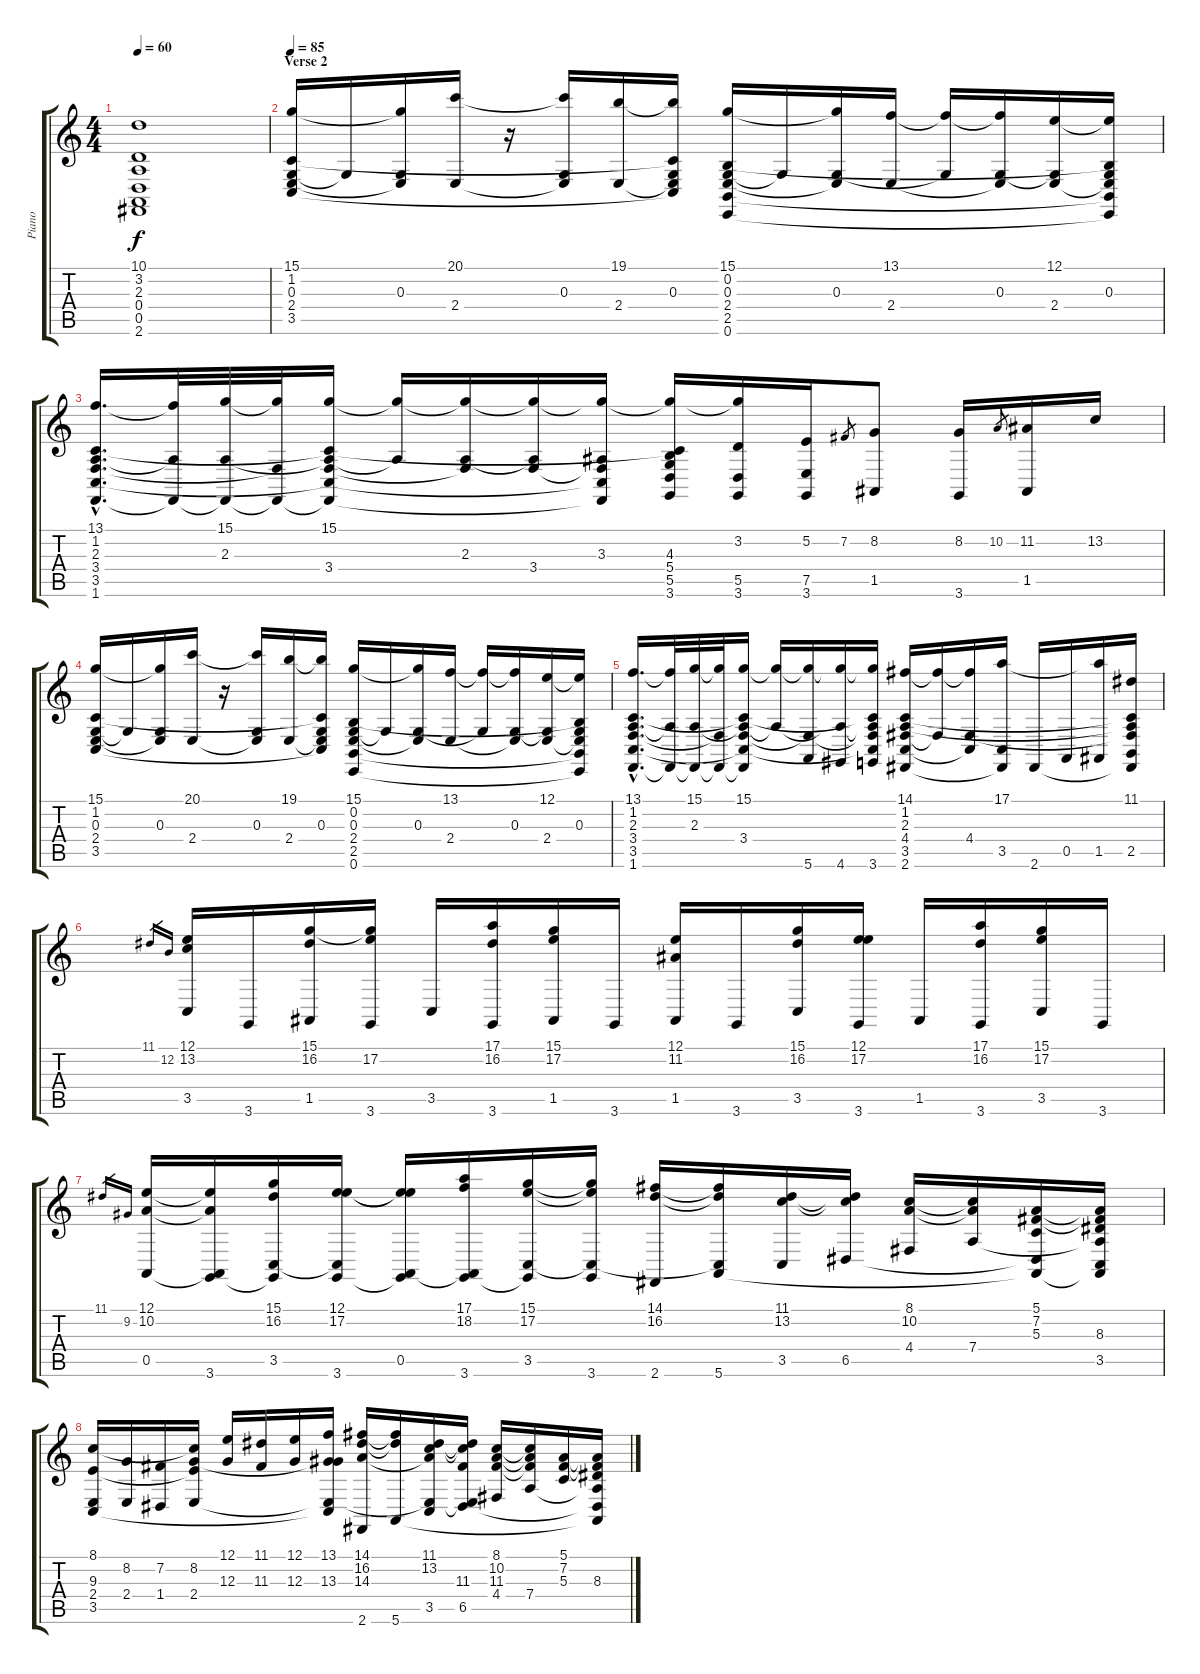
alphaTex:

\track ("Piano" "Piano") {instrument acousticgrandpiano}
\staff {score tabs}
\tuning (E4 B3 G3 D3 A2 E2) {hide}
\ts (4 4)
\tempo 60
\clef g2
\ks c
(10.1{t} 3.2{t} 2.3{t} 0.4{t} 0.5{t} 2.6{t}).1{dy f} |
\section ("" "Verse 2")
\tempo 85
(15.1 1.2 0.3 2.4 3.5).16{volume 14} 0.3{t}.16 (15.1{t} 0.3 2.4{t}).16 (20.1 2.4).16 r.16 (20.1{t} 0.3 2.4{t}).16 (19.1 2.4).16 (19.1{t} 1.2{t} 0.3 2.4{t} 3.5{t}).16 (15.1 0.2 0.3 2.4 2.5 0.6).16 0.3{t}.16 (15.1{t} 0.3 2.4{t}).16 (13.1 2.4).16 (13.1{t} 0.3{t}).16 (13.1{t} 0.3 2.4{t}).16 (12.1 0.3{t} 2.4).16 (12.1{t} 0.2{t} 0.3 2.4{t} 2.5{t} 0.6{t}).16 |
(13.1{hac} 1.2{hac} 2.3{hac} 3.4{hac} 3.5{hac} 1.6{hac}).16{d} (13.1{t} 2.3{t} 1.6{t}).32 (15.1 2.3 1.6{t}).32 (15.1{t} 3.4{t} 1.6{t}).32 (15.1 1.2{t} 2.3{t} 3.4 3.5{t} 1.6{t}).16 (15.1{t} 2.3{t}).16 (15.1{t} 2.3 3.4{t}).16 (15.1{t} 2.3{t} 3.4).16 (15.1{t} 3.3 3.4{t} 3.5{t} 1.6{t}).16 (15.1{t} 1.2{t} 4.3 5.4 5.5 3.6).16 (15.1{t} 3.2 5.5 3.6).16 (5.2 7.5 3.6).16 7.2.8{gr} (8.2 1.5).8 (8.2 3.6).16 10.2.8{gr} (11.2 1.5).16 13.2.16 |
(15.1 1.2 0.3 2.4 3.5).16 0.3{t}.16 (15.1{t} 0.3 2.4{t}).16 (20.1 2.4).16 r.16 (20.1{t} 0.3 2.4{t}).16 (19.1 2.4).16 (19.1{t} 1.2{t} 0.3 2.4{t} 3.5{t}).16 (15.1 0.2 0.3 2.4 2.5 0.6).16 0.3{t}.16 (15.1{t} 0.3 2.4{t}).16 (13.1 2.4).16 (13.1{t} 0.3{t}).16 (13.1{t} 0.3 2.4{t}).16 (12.1 0.3{t} 2.4).16 (12.1{t} 0.2{t} 0.3 2.4{t} 2.5{t} 0.6{t}).16 |
(13.1{hac} 1.2{hac} 2.3{hac} 3.4{hac} 3.5{hac} 1.6{hac}).16{d} (13.1{t} 2.3{t} 1.6{t}).32 (15.1 2.3 1.6{t}).32 (15.1{t} 3.4{t} 1.6{t}).32 (15.1 1.2{t} 2.3{t} 3.4 3.5{t} 1.6{t}).16 (15.1{t} 2.3{t}).16 (15.1{t} 3.4{t} 5.6).16 (15.1{t} 2.3{t} 4.6).16 (15.1{t} 1.2{t} 2.3{t} 3.4{t} 3.5{t} 3.6).16 (14.1 1.2 2.3 4.4 3.5 2.6).16 (14.1{t} 4.4{t}).16 (14.1{t} 4.4 3.5{t}).16 (17.1 3.5 2.6{t}).16 2.6.16 0.5.16 (17.1{t} 1.5).16 (11.1 1.2{t} 2.3{t} 4.4{t} 2.5 2.6{t}).16 |
11.1.16{gr} 12.2.16{gr} (12.1 13.2 3.5).16 3.6.16 (15.1 16.2 1.5).16 (15.1{t} 17.2 3.6).16 3.5.16 (17.1 16.2 3.6).16 (15.1 17.2 1.5).16 3.6.16 (12.1 11.2 1.5).16 3.6.16 (15.1 16.2 3.5).16 (12.1 17.2 3.6).16 1.5.16 (17.1 16.2 3.6).16 (15.1 17.2 3.5).16 3.6.16 |
11.1.16{gr} 9.2.16{gr} (12.1 10.2 0.5).16 (12.1{t} 10.2{t} 0.5{t} 3.6).16 (15.1 16.2 3.5 3.6{t}).16 (12.1 17.2 3.5{t} 3.6).16 (12.1{t} 17.2{t} 0.5 3.6{t}).16 (17.1 18.2 0.5{t} 3.6).16 (15.1 17.2 3.5 3.6{t}).16 (15.1{t} 17.2{t} 3.5{t} 3.6).16 (14.1 16.2 2.6).16 (14.1{t} 16.2{t} 3.5{t} 5.6).16 (11.1 13.2 3.5).16 (11.1{t} 13.2{t} 6.5).16 (8.1 10.2 4.4).16 (8.1{t} 10.2{t} 7.4).16 (5.1 7.2 5.3 6.5{t} 5.6{t}).16 (5.1{t} 7.2{t} 8.3 7.4{t} 3.5 5.6{t}).16 |
(8.1 9.3 2.4 3.5).16 (8.2 2.4).16 (7.2 1.4).16 (8.1{t} 8.2 9.3{t} 2.4).16 (12.1 12.3).16 (11.1 11.3).16 (12.1 12.3).16 (13.1 8.2{t} 13.3 2.4{t} 3.5{t}).16 (14.1 16.2 14.3 2.6).16 (14.1{t} 16.2{t} 5.6).16 (11.1 13.2 14.3{t} 2.4{t} 3.5).16 (11.1{t} 13.2{t} 11.3 2.4{t} 6.5).16 (8.1 10.2 11.3 4.4).16 (8.1{t} 10.2{t} 11.3{t} 7.4).16 (5.1 7.2 5.3).16 (5.1{t} 7.2{t} 8.3 7.4{t} 6.5{t} 5.6{t}).16
